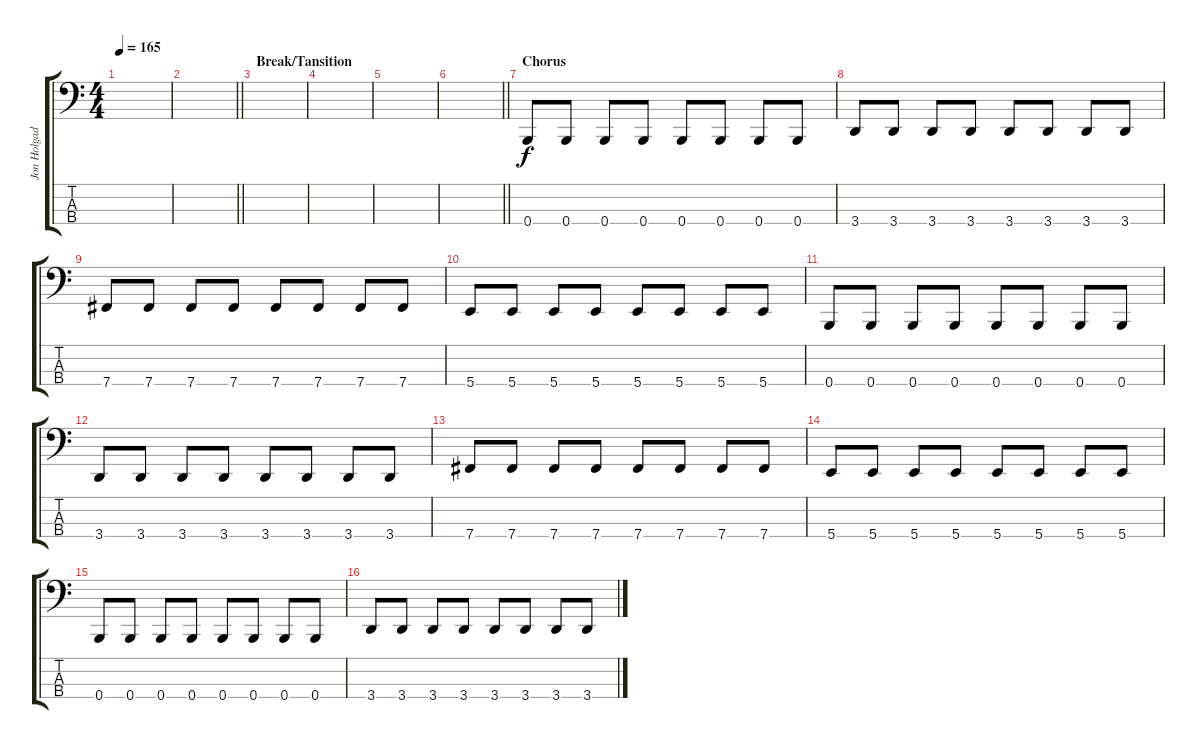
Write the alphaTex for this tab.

\track ("Jon Holgado" "Jon Holgad") {instrument electricbasspick}
\staff {score tabs}
\tuning (E2 B1 Gb1 B0) {hide}
\ts (4 4)
\tempo 165
\clef f4
\ks c
|
\barLineRight lightlight
|
\section ("" "Break/Tansition")
|
|
|
\barLineRight lightlight
|
\section ("" "Chorus")
0.4.8 0.4.8 0.4.8 0.4.8 0.4.8 0.4.8 0.4.8 0.4.8 |
3.4.8 3.4.8 3.4.8 3.4.8 3.4.8 3.4.8 3.4.8 3.4.8 |
7.4.8 7.4.8 7.4.8 7.4.8 7.4.8 7.4.8 7.4.8 7.4.8 |
5.4.8 5.4.8 5.4.8 5.4.8 5.4.8 5.4.8 5.4.8 5.4.8 |
0.4.8 0.4.8 0.4.8 0.4.8 0.4.8 0.4.8 0.4.8 0.4.8 |
3.4.8 3.4.8 3.4.8 3.4.8 3.4.8 3.4.8 3.4.8 3.4.8 |
7.4.8 7.4.8 7.4.8 7.4.8 7.4.8 7.4.8 7.4.8 7.4.8 |
5.4.8 5.4.8 5.4.8 5.4.8 5.4.8 5.4.8 5.4.8 5.4.8 |
0.4.8 0.4.8 0.4.8 0.4.8 0.4.8 0.4.8 0.4.8 0.4.8 |
3.4.8 3.4.8 3.4.8 3.4.8 3.4.8 3.4.8 3.4.8 3.4.8
